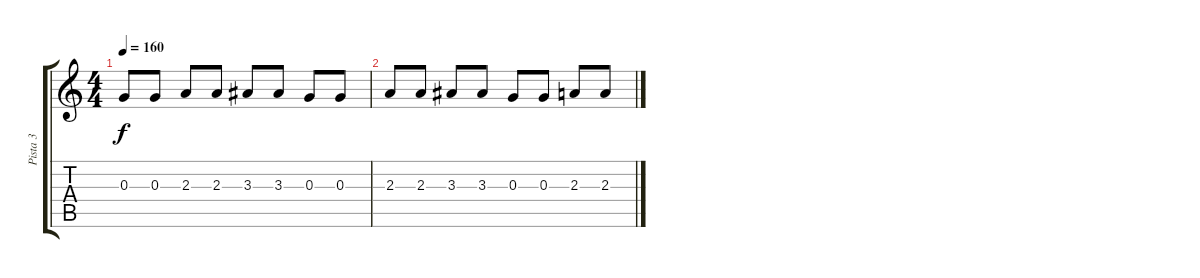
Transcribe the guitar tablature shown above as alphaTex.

\track ("Pista 3" "Pista 3") {instrument distortionguitar}
\staff {score tabs}
\tuning (E4 B3 G3 D3 A2 D2) {hide}
\ts (4 4)
\tempo 160
\clef g2
\ks c
0.3.8{dy f} 0.3.8 2.3.8 2.3.8 3.3.8 3.3.8 0.3.8 0.3.8 |
2.3.8 2.3.8 3.3.8 3.3.8 0.3.8 0.3.8 2.3.8 2.3.8
